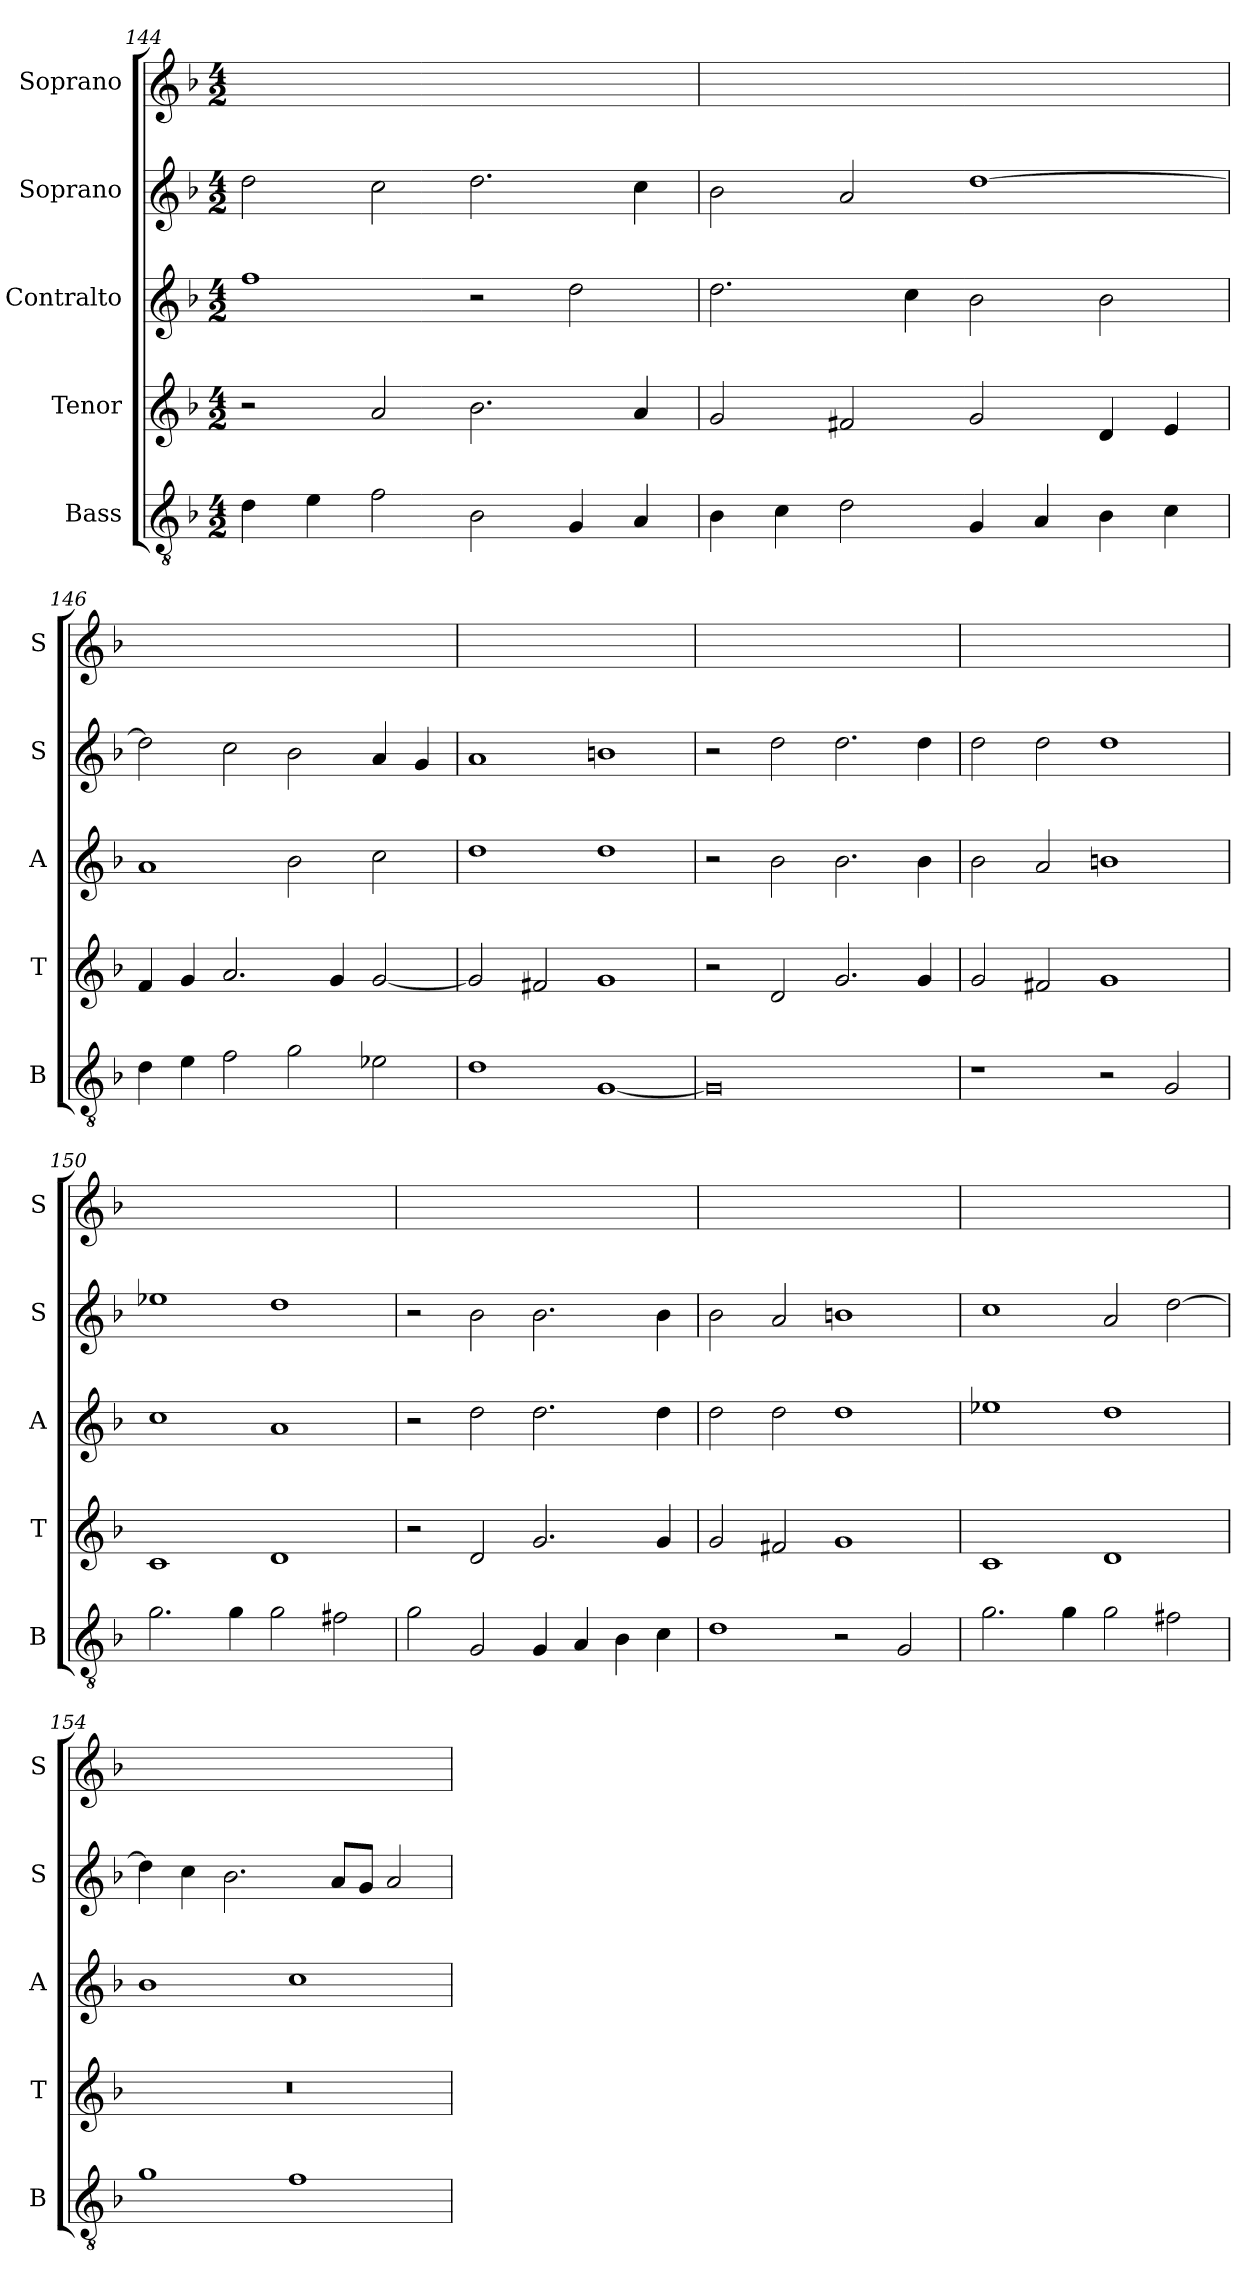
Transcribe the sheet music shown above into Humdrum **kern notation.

**kern	**kern	**kern	**kern	**kern
*part5	*part4	*part3	*part2	*part1
*staff5	*staff4	*staff3	*staff2	*staff1
*I"Bass	*I"Tenor	*I"Contralto	*I"Soprano	*I"Soprano
*I'B	*I'T	*I'A	*I'S	*I'S
*clefGv2	*clefG2	*clefG2	*clefG2	*clefG2
*k[b-]	*k[b-]	*k[b-]	*k[b-]	*k[b-]
*G:dor	*G:dor	*G:dor	*G:dor	*G:dor
*M4/2	*M4/2	*M4/2	*M4/2	*M4/2
=144	=144	=144	=144	=144
4d	2r	1ff	2dd	0ryy
4e	.	.	.	.
2f	2a	.	2cc	.
2B-	2.b-	2r	2.dd	.
4G	.	2dd	.	.
4A	4a	.	4cc	.
=145	=145	=145	=145	=145
4B-	2g	2.dd	2b-	0ryy
4c	.	.	.	.
2d	2f#X	.	2a	.
.	.	4cc	.	.
4G	2g	2b-	[1dd	.
4A	.	.	.	.
4B-	4d	2b-	.	.
4c	4e	.	.	.
=146	=146	=146	=146	=146
4d	4f	1a	2dd]	0ryy
4e	4g	.	.	.
2f	2.a	.	2cc	.
2g	.	2b-	2b-	.
.	4g	.	.	.
2e-X	[2g	2cc	4a	.
.	.	.	4g	.
=147	=147	=147	=147	=147
1d	2g]	1dd	1a	0ryy
.	2f#X	.	.	.
[1G	1g	1dd	1bn	.
=148	=148	=148	=148	=148
0G]	2r	2r	2r	0ryy
.	2d	2b-	2dd	.
.	2.g	2.b-	2.dd	.
.	4g	4b-	4dd	.
=149	=149	=149	=149	=149
1r	2g	2b-	2dd	0ryy
.	2f#X	2a	2dd	.
2r	1g	1bn	1dd	.
2G	.	.	.	.
=150	=150	=150	=150	=150
2.g	1c	1cc	1ee-X	0ryy
4g	.	.	.	.
2g	1d	1a	1dd	.
2f#X	.	.	.	.
=151	=151	=151	=151	=151
2g	2r	2r	2r	0ryy
2G	2d	2dd	2b-	.
4G	2.g	2.dd	2.b-	.
4A	.	.	.	.
4B-	.	.	.	.
4c	4g	4dd	4b-	.
=152	=152	=152	=152	=152
1d	2g	2dd	2b-	0ryy
.	2f#X	2dd	2a	.
2r	1g	1dd	1bn	.
2G	.	.	.	.
=153	=153	=153	=153	=153
2.g	1c	1ee-X	1cc	0ryy
4g	.	.	.	.
2g	1d	1dd	2a	.
2f#X	.	.	[2dd	.
=154	=154	=154	=154	=154
1g	0r	1b-	4dd]	0ryy
.	.	.	4cc	.
.	.	.	2.b-	.
1f	.	1cc	.	.
.	.	.	8a/L	.
.	.	.	8g/J	.
.	.	.	2a	.
=	=	=	=	=
*-	*-	*-	*-	*-
